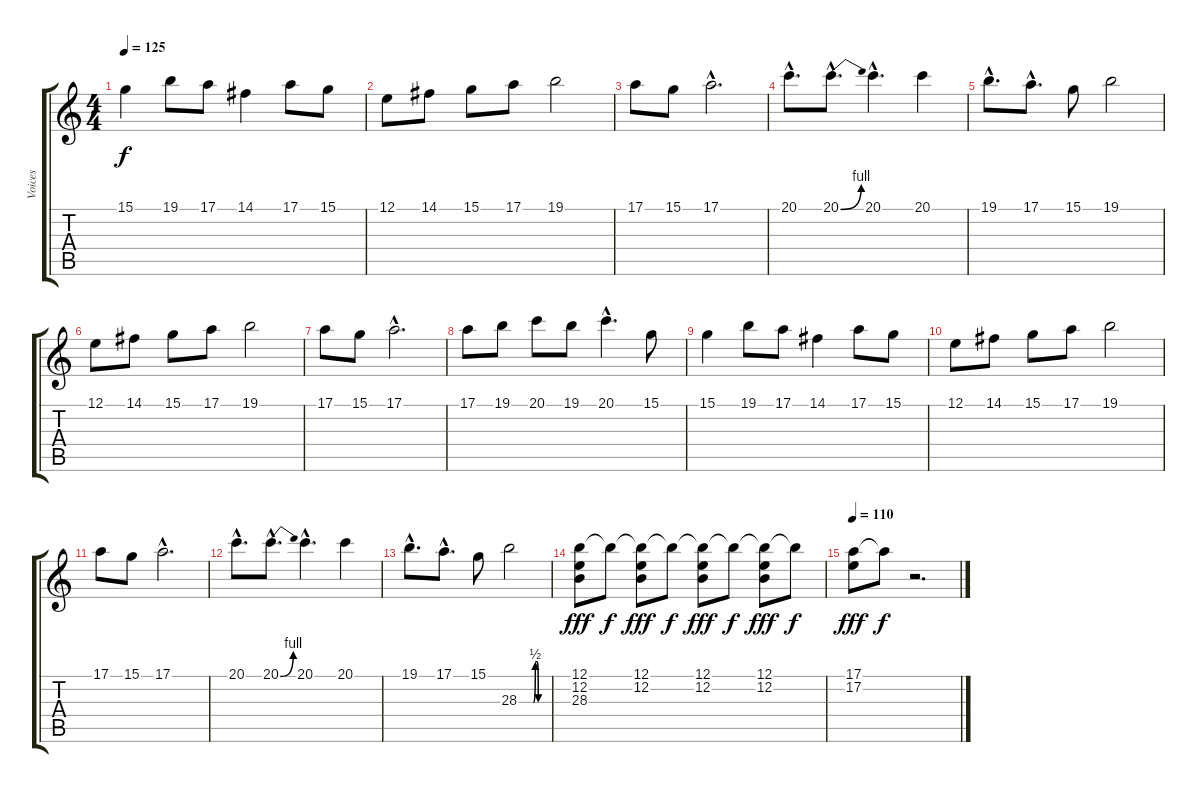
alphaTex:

\track ("Voices" "Voices") {instrument choiraahs}
\staff {score tabs}
\tuning (E4 B3 G3 D3 A2 E2) {hide}
\ts (4 4)
\tempo 125
\clef g2
\ks c
15.1.4{dy f} 19.1.8 17.1.8 14.1.4 17.1.8 15.1.8 |
12.1.8 14.1.8 15.1.8 17.1.8 19.1.2 |
17.1.8 15.1.8 17.1{hac}.2{d} |
20.1{hac}.8{d} 20.1{be (bend 0 0 60 4) hac}.8{d} 20.1{hac}.4{d} 20.1.4 |
19.1{hac}.8{d} 17.1{hac}.8{d} 15.1.8 19.1.2 |
12.1.8 14.1.8 15.1.8 17.1.8 19.1.2 |
17.1.8 15.1.8 17.1{hac}.2{d} |
17.1.8 19.1.8 20.1.8 19.1.8 20.1{hac}.4{d} 15.1.8 |
15.1.4 19.1.8 17.1.8 14.1.4 17.1.8 15.1.8 |
12.1.8 14.1.8 15.1.8 17.1.8 19.1.2 |
17.1.8 15.1.8 17.1{hac}.2{d} |
20.1{hac}.8{d} 20.1{be (bend 0 0 60 4) hac}.8{d} 20.1{hac}.4{d} 20.1.4 |
19.1{hac}.8{d} 17.1{hac}.8{d} 15.1.8 28.3{be (custom 0 0 30 0 34 2 38 2 40 0 60 0)}.2 |
(12.1 12.2 28.3).8{dy fff} 28.3{t}.8{dy f} (12.1 12.2 28.3{t}).8{dy fff} 28.3{t}.8{dy f} (12.1 12.2 28.3{t}).8{dy fff} 28.3{t}.8{dy f} (12.1 12.2 28.3{t}).8{dy fff} 28.3{t}.8{dy f} |
\tempo 110
(17.1 17.2).8{dy fff} 17.1{t}.8{dy f} r.2{d}
